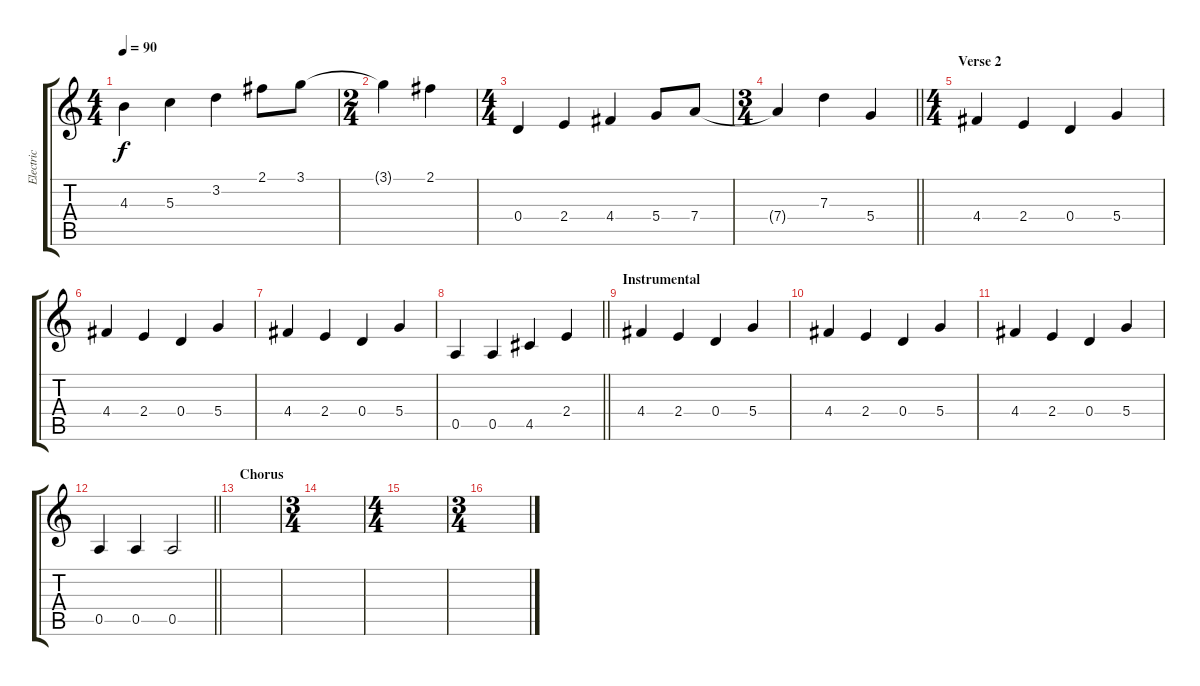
\track ("Electric" "Electric") {instrument overdrivenguitar}
\staff {score tabs}
\tuning (E4 B3 G3 D3 A2 E2) {hide}
\ts (4 4)
\tempo 90
\clef g2
\ks c
4.3.4{dy f} 5.3.4 3.2.4 2.1.8 3.1.8 |
\ts (2 4)
3.1{t}.4 2.1.4 |
\ts (4 4)
0.4.4 2.4.4 4.4.4 5.4.8 7.4.8 |
\ts (3 4)
\barLineRight lightlight
7.4{t}.4 7.3.4 5.4.4 |
\ts (4 4)
\section ("" "Verse 2")
4.4.4 2.4.4 0.4.4 5.4.4 |
4.4.4 2.4.4 0.4.4 5.4.4 |
4.4.4 2.4.4 0.4.4 5.4.4 |
\barLineRight lightlight
0.5.4 0.5.4 4.5.4 2.4.4 |
\section ("" "Instrumental")
4.4.4 2.4.4 0.4.4 5.4.4 |
4.4.4 2.4.4 0.4.4 5.4.4 |
4.4.4 2.4.4 0.4.4 5.4.4 |
\barLineRight lightlight
0.5.4 0.5.4 0.5.2 |
\section ("" "Chorus")
|
\ts (3 4)
|
\ts (4 4)
|
\ts (3 4)
